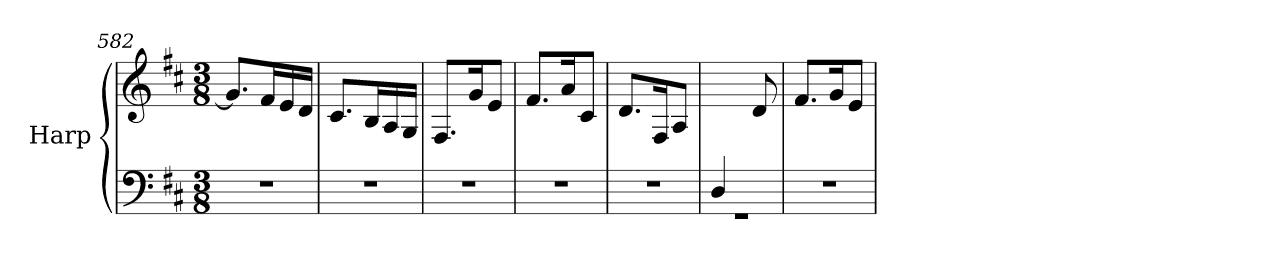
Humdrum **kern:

**kern	**kern
*part1	*part1
*staff2	*staff1
*I"Harp	*
*I'Hp	*
*clefF4	*clefG2
*k[f#c#]	*k[f#c#]
*M3/8	*M3/8
=582	=582
4.r	8.g/L]
.	16f#/L
.	16e/
.	16d/JJ
=583	=583
4.r	8.c#/L
.	16B/L
.	16A/
.	16G/JJ
=584	=584
4.r	8.F#/L
.	16g/K
.	8e/J
=585	=585
4.r	8.f#/L
.	16a/K
.	8c#/J
=586	=586
4.r	8.d/L
.	16F#/K
.	8A/J
=587	=587
*^	*
4D/	4.r	4ryy
8ryy	.	8d/
*v	*v	*
=588	=588
4.r	8.f#/L
.	16g/K
.	8e/J
=	=
*-	*-
